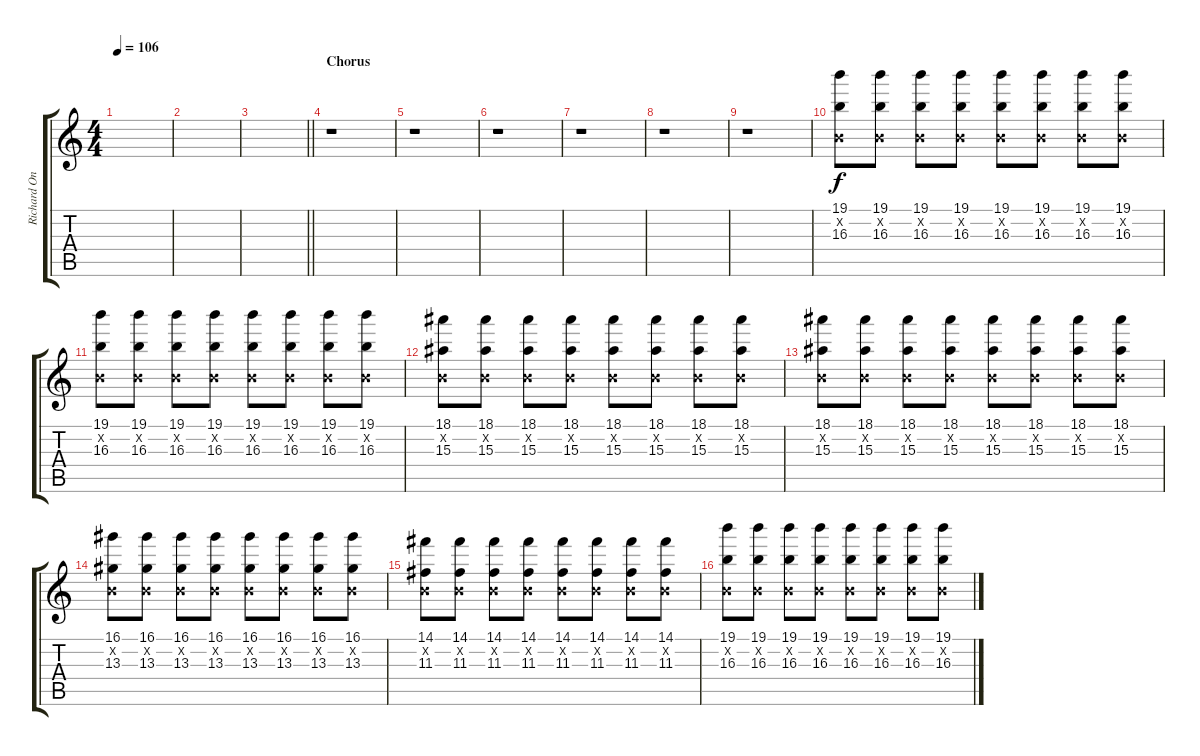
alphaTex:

\track ("Richard On" "Richard On") {instrument electricguitarclean}
\staff {score tabs}
\tuning (E4 B3 G3 D3 A2 E2) {hide}
\ts (4 4)
\tempo 106
\clef g2
\ks c
|
|
\barLineRight lightlight
|
\section ("" "Chorus")
r.1 |
r.1 |
r.1 |
r.1 |
r.1 |
r.1 |
(19.1 0.2{x} 16.3).8{volume 10 instrument electricguitarclean} (19.1 0.2{x} 16.3).8 (19.1 0.2{x} 16.3).8 (19.1 0.2{x} 16.3).8 (19.1 0.2{x} 16.3).8 (19.1 0.2{x} 16.3).8 (19.1 0.2{x} 16.3).8 (19.1 0.2{x} 16.3).8 |
(19.1 0.2{x} 16.3).8 (19.1 0.2{x} 16.3).8 (19.1 0.2{x} 16.3).8 (19.1 0.2{x} 16.3).8 (19.1 0.2{x} 16.3).8 (19.1 0.2{x} 16.3).8 (19.1 0.2{x} 16.3).8 (19.1 0.2{x} 16.3).8 |
(18.1 0.2{x} 15.3).8 (18.1 0.2{x} 15.3).8 (18.1 0.2{x} 15.3).8 (18.1 0.2{x} 15.3).8 (18.1 0.2{x} 15.3).8 (18.1 0.2{x} 15.3).8 (18.1 0.2{x} 15.3).8 (18.1 0.2{x} 15.3).8 |
(18.1 0.2{x} 15.3).8 (18.1 0.2{x} 15.3).8 (18.1 0.2{x} 15.3).8 (18.1 0.2{x} 15.3).8 (18.1 0.2{x} 15.3).8 (18.1 0.2{x} 15.3).8 (18.1 0.2{x} 15.3).8 (18.1 0.2{x} 15.3).8 |
(16.1 0.2{x} 13.3).8 (16.1 0.2{x} 13.3).8 (16.1 0.2{x} 13.3).8 (16.1 0.2{x} 13.3).8 (16.1 0.2{x} 13.3).8 (16.1 0.2{x} 13.3).8 (16.1 0.2{x} 13.3).8 (16.1 0.2{x} 13.3).8 |
(14.1 0.2{x} 11.3).8 (14.1 0.2{x} 11.3).8 (14.1 0.2{x} 11.3).8 (14.1 0.2{x} 11.3).8 (14.1 0.2{x} 11.3).8 (14.1 0.2{x} 11.3).8 (14.1 0.2{x} 11.3).8 (14.1 0.2{x} 11.3).8 |
(19.1 0.2{x} 16.3).8 (19.1 0.2{x} 16.3).8 (19.1 0.2{x} 16.3).8 (19.1 0.2{x} 16.3).8 (19.1 0.2{x} 16.3).8 (19.1 0.2{x} 16.3).8 (19.1 0.2{x} 16.3).8 (19.1 0.2{x} 16.3).8
